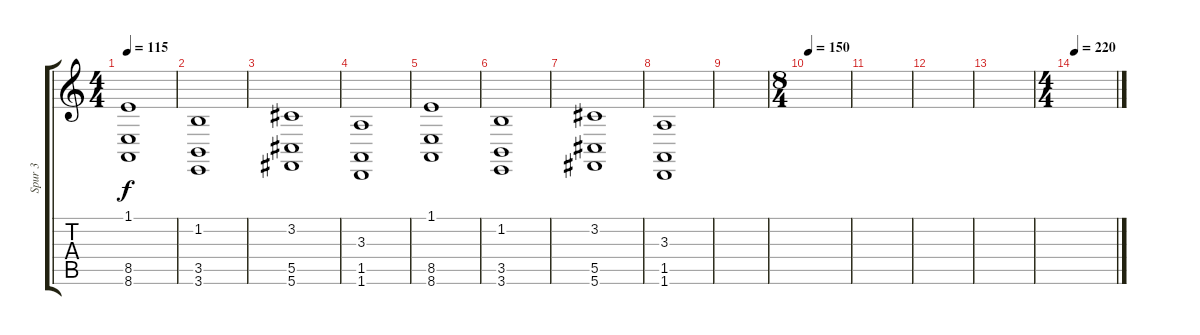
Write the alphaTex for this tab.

\track ("Spur 3" "Spur 3") {instrument stringensemble2}
\staff {score tabs}
\tuning (Eb4 Bb3 Gb3 Db3 Ab2 Db2) {hide}
\ts (4 4)
\tempo 115
\clef g2
\ks c
(1.1 8.5 8.6).1{dy f} |
(1.2 3.5 3.6).1 |
(3.2 5.5 5.6).1 |
(3.3 1.5 1.6).1 |
(1.1 8.5 8.6).1 |
(1.2 3.5 3.6).1 |
(3.2 5.5 5.6).1 |
(3.3 1.5 1.6).1 |
|
\ts (8 4)
\tempo 150
|
|
|
|
\ts (4 4)
\tempo 220
